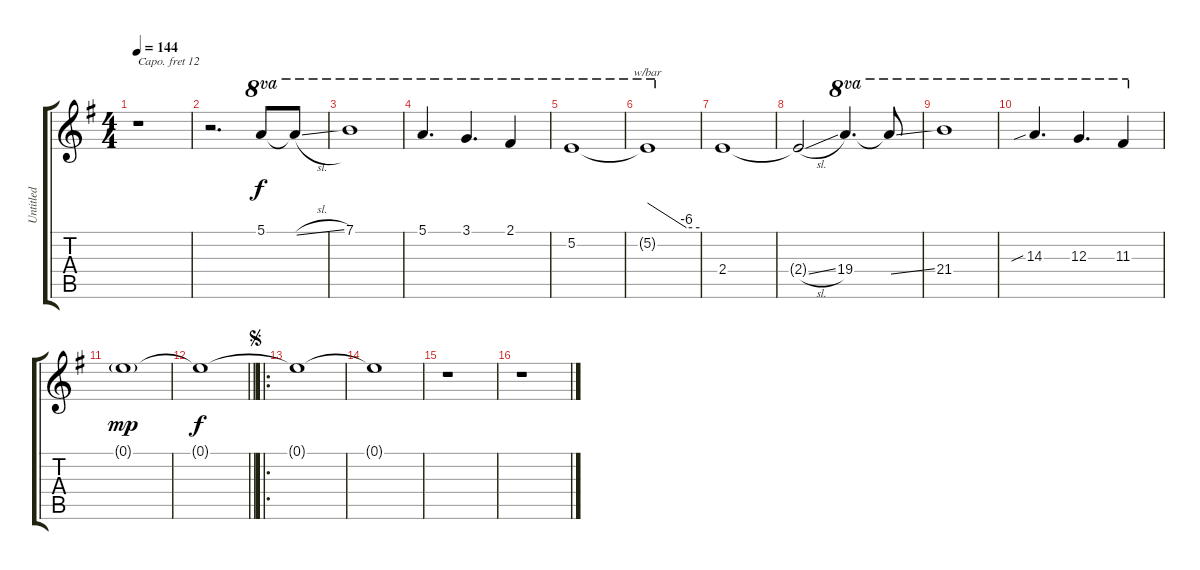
\track ("Untitled" "Untitled") {instrument whistle}
\staff {score tabs}
\capo 12
\tuning (E4 B3 G3 D3 A2 E2) {hide}
\ts (4 4)
\tempo 144
\clef g2
\ks g
r.1{dy f instrument whistle} |
r.2{d} 5.1.8{ot 8va} 5.1{sl t}.8{ot 8va} |
7.1.1{ot 8va} |
5.1.4{d ot 8va} 3.1.4{d ot 8va} 2.1.4{ot 8va} |
5.2.1{ot 8va} |
5.2{t}.1{tbe (custom default 0 0 45 -24 60 -24) ot 8va} |
2.4.1 |
2.4{sl t}.2 19.4.4{d ot 8va} 19.4{ss t}.8{ot 8va} |
21.4.1{ot 8va} |
14.3{sib}.4{d ot 8va} 12.3.4{d ot 8va} 11.3.4{ot 8va} |
0.1{g}.1{dy mp} |
\barLineRight lightlight
0.1{t}.1{dy f} |
\ro
\jump segno
0.1{t}.1 |
0.1{t}.1 |
r.1 |
r.1
